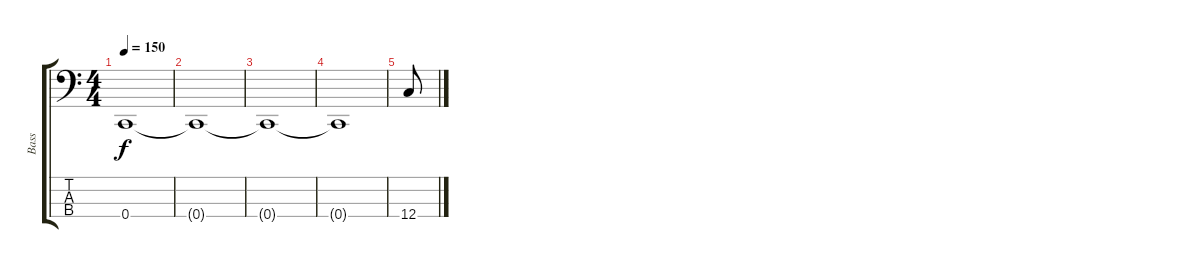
\track ("Bass" "Bass") {instrument electricbasspick}
\staff {score tabs}
\tuning (F2 C2 G1 C1) {hide}
\ts (4 4)
\tempo 150
\clef f4
\ks c
0.4.1{dy f} |
0.4{t}.1 |
0.4{t}.1 |
0.4{t}.1 |
12.4.8
